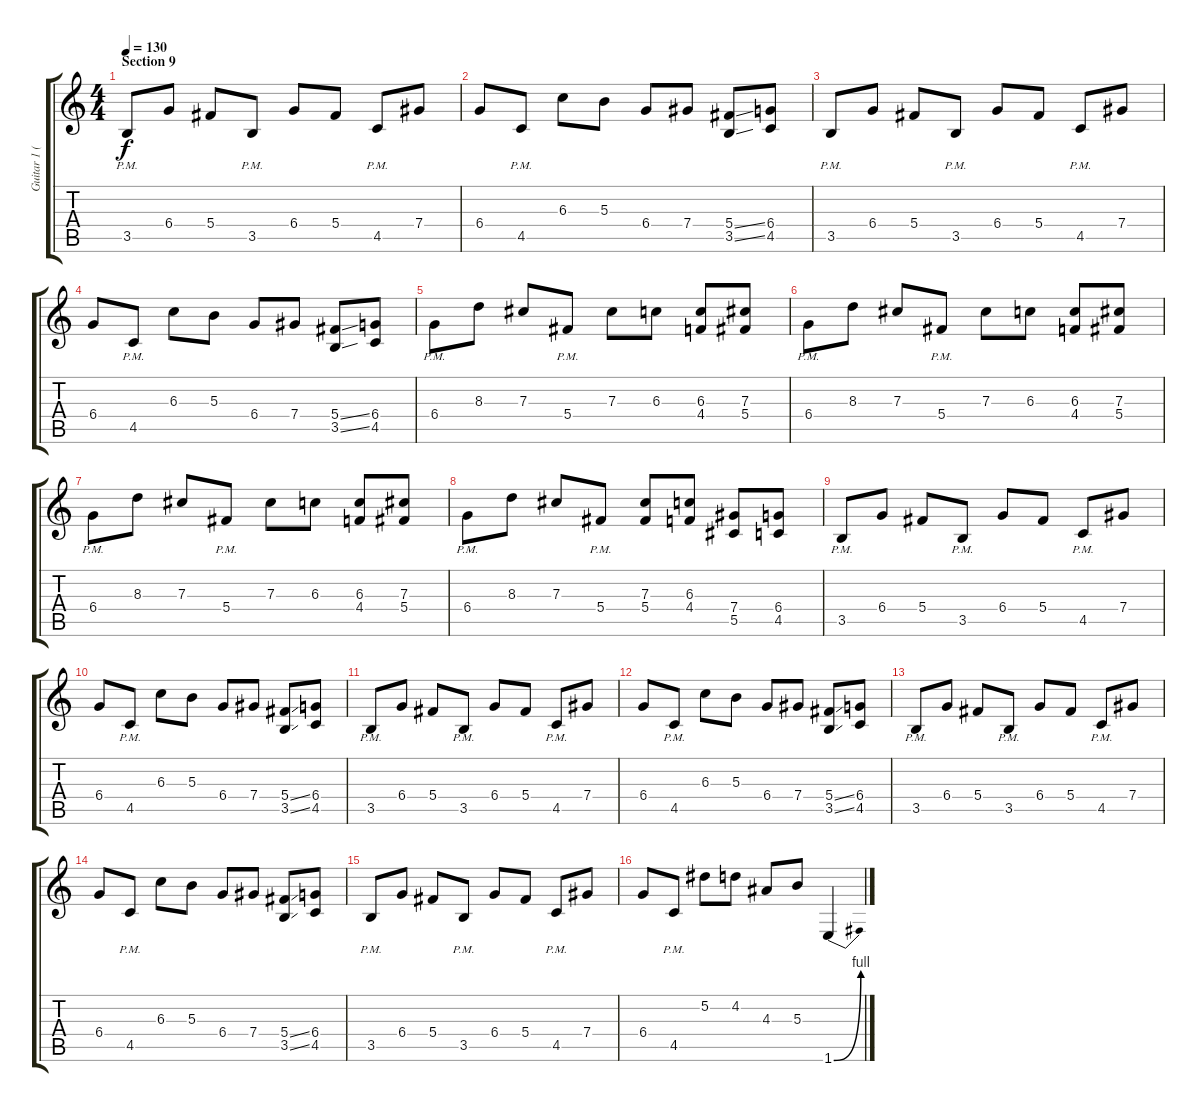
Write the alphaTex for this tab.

\track ("Guitar 1 (tuned half step down)" "Guitar 1 (") {instrument distortionguitar}
\staff {score tabs}
\tuning (Eb4 Bb3 Gb3 Db3 Ab2 Eb2) {hide}
\ts (4 4)
\section ("" "Section 9")
\tempo 130
\clef g2
\ks c
3.5{pm}.8{dy f} 6.4.8 5.4.8 3.5{pm}.8 6.4.8 5.4.8 4.5{pm}.8 7.4.8 |
6.4.8 4.5{pm}.8 6.3.8 5.3.8 6.4.8 7.4.8 (5.4{ss} 3.5{ss}).8 (6.4 4.5).8 |
3.5{pm}.8 6.4.8 5.4.8 3.5{pm}.8 6.4.8 5.4.8 4.5{pm}.8 7.4.8 |
6.4.8 4.5{pm}.8 6.3.8 5.3.8 6.4.8 7.4.8 (5.4{ss} 3.5{ss}).8 (6.4 4.5).8 |
6.4{pm}.8 8.3.8 7.3.8 5.4{pm}.8 7.3.8 6.3.8 (6.3 4.4).8 (7.3 5.4).8 |
6.4{pm}.8 8.3.8 7.3.8 5.4{pm}.8 7.3.8 6.3.8 (6.3 4.4).8 (7.3 5.4).8 |
6.4{pm}.8 8.3.8 7.3.8 5.4{pm}.8 7.3.8 6.3.8 (6.3 4.4).8 (7.3 5.4).8 |
6.4{pm}.8 8.3.8 7.3.8 5.4{pm}.8 (7.3 5.4).8 (6.3 4.4).8 (7.4 5.5).8 (6.4 4.5).8 |
3.5{pm}.8 6.4.8 5.4.8 3.5{pm}.8 6.4.8 5.4.8 4.5{pm}.8 7.4.8 |
6.4.8 4.5{pm}.8 6.3.8 5.3.8 6.4.8 7.4.8 (5.4{ss} 3.5{ss}).8 (6.4 4.5).8 |
3.5{pm}.8 6.4.8 5.4.8 3.5{pm}.8 6.4.8 5.4.8 4.5{pm}.8 7.4.8 |
6.4.8 4.5{pm}.8 6.3.8 5.3.8 6.4.8 7.4.8 (5.4{ss} 3.5{ss}).8 (6.4 4.5).8 |
3.5{pm}.8 6.4.8 5.4.8 3.5{pm}.8 6.4.8 5.4.8 4.5{pm}.8 7.4.8 |
6.4.8 4.5{pm}.8 6.3.8 5.3.8 6.4.8 7.4.8 (5.4{ss} 3.5{ss}).8 (6.4 4.5).8 |
3.5{pm}.8 6.4.8 5.4.8 3.5{pm}.8 6.4.8 5.4.8 4.5{pm}.8 7.4.8 |
6.4.8 4.5{pm}.8 5.2.8 4.2.8 4.3.8 5.3.8 1.6{be (bend 0 0 60 4)}.4
